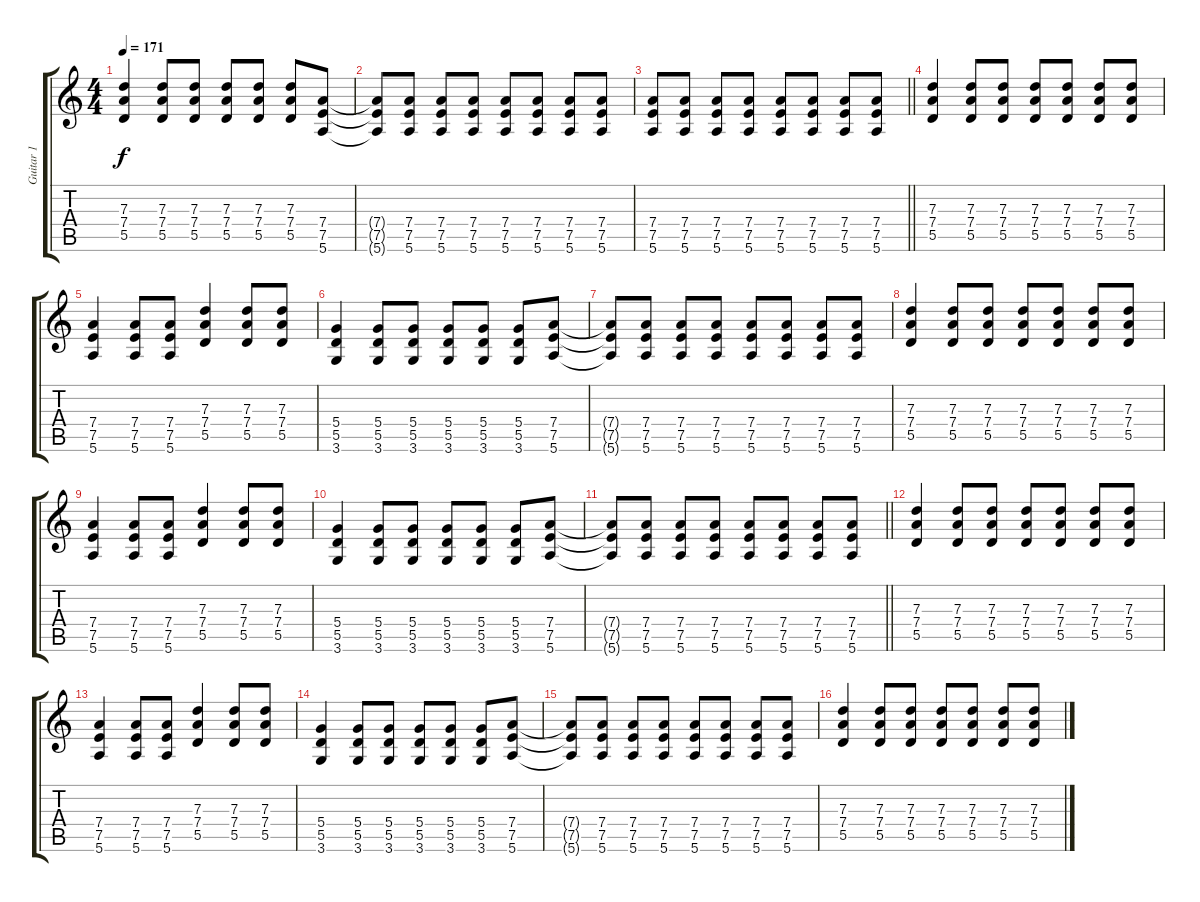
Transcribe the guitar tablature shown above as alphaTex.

\track ("Guitar 1" "Guitar 1") {instrument overdrivenguitar}
\staff {score tabs}
\tuning (E4 B3 G3 D3 A2 E2) {hide}
\ts (4 4)
\tempo 171
\clef g2
\ks c
(7.3 7.4 5.5).4{dy f} (7.3 7.4 5.5).8 (7.3 7.4 5.5).8 (7.3 7.4 5.5).8 (7.3 7.4 5.5).8 (7.3 7.4 5.5).8 (7.4 7.5 5.6).8 |
(7.4{t} 7.5{t} 5.6{t}).8 (7.4 7.5 5.6).8 (7.4 7.5 5.6).8 (7.4 7.5 5.6).8 (7.4 7.5 5.6).8 (7.4 7.5 5.6).8 (7.4 7.5 5.6).8 (7.4 7.5 5.6).8 |
\barLineRight lightlight
(7.4 7.5 5.6).8 (7.4 7.5 5.6).8 (7.4 7.5 5.6).8 (7.4 7.5 5.6).8 (7.4 7.5 5.6).8 (7.4 7.5 5.6).8 (7.4 7.5 5.6).8 (7.4 7.5 5.6).8 |
(7.3 7.4 5.5).4 (7.3 7.4 5.5).8 (7.3 7.4 5.5).8 (7.3 7.4 5.5).8 (7.3 7.4 5.5).8 (7.3 7.4 5.5).8 (7.3 7.4 5.5).8 |
(7.4 7.5 5.6).4 (7.4 7.5 5.6).8 (7.4 7.5 5.6).8 (7.3 7.4 5.5).4 (7.3 7.4 5.5).8 (7.3 7.4 5.5).8 |
(5.4 5.5 3.6).4 (5.4 5.5 3.6).8 (5.4 5.5 3.6).8 (5.4 5.5 3.6).8 (5.4 5.5 3.6).8 (5.4 5.5 3.6).8 (7.4 7.5 5.6).8 |
(7.4{t} 7.5{t} 5.6{t}).8 (7.4 7.5 5.6).8 (7.4 7.5 5.6).8 (7.4 7.5 5.6).8 (7.4 7.5 5.6).8 (7.4 7.5 5.6).8 (7.4 7.5 5.6).8 (7.4 7.5 5.6).8 |
(7.3 7.4 5.5).4 (7.3 7.4 5.5).8 (7.3 7.4 5.5).8 (7.3 7.4 5.5).8 (7.3 7.4 5.5).8 (7.3 7.4 5.5).8 (7.3 7.4 5.5).8 |
(7.4 7.5 5.6).4 (7.4 7.5 5.6).8 (7.4 7.5 5.6).8 (7.3 7.4 5.5).4 (7.3 7.4 5.5).8 (7.3 7.4 5.5).8 |
(5.4 5.5 3.6).4 (5.4 5.5 3.6).8 (5.4 5.5 3.6).8 (5.4 5.5 3.6).8 (5.4 5.5 3.6).8 (5.4 5.5 3.6).8 (7.4 7.5 5.6).8 |
\barLineRight lightlight
(7.4{t} 7.5{t} 5.6{t}).8 (7.4 7.5 5.6).8 (7.4 7.5 5.6).8 (7.4 7.5 5.6).8 (7.4 7.5 5.6).8 (7.4 7.5 5.6).8 (7.4 7.5 5.6).8 (7.4 7.5 5.6).8 |
(7.3 7.4 5.5).4 (7.3 7.4 5.5).8 (7.3 7.4 5.5).8 (7.3 7.4 5.5).8 (7.3 7.4 5.5).8 (7.3 7.4 5.5).8 (7.3 7.4 5.5).8 |
(7.4 7.5 5.6).4 (7.4 7.5 5.6).8 (7.4 7.5 5.6).8 (7.3 7.4 5.5).4 (7.3 7.4 5.5).8 (7.3 7.4 5.5).8 |
(5.4 5.5 3.6).4 (5.4 5.5 3.6).8 (5.4 5.5 3.6).8 (5.4 5.5 3.6).8 (5.4 5.5 3.6).8 (5.4 5.5 3.6).8 (7.4 7.5 5.6).8 |
(7.4{t} 7.5{t} 5.6{t}).8 (7.4 7.5 5.6).8 (7.4 7.5 5.6).8 (7.4 7.5 5.6).8 (7.4 7.5 5.6).8 (7.4 7.5 5.6).8 (7.4 7.5 5.6).8 (7.4 7.5 5.6).8 |
(7.3 7.4 5.5).4 (7.3 7.4 5.5).8 (7.3 7.4 5.5).8 (7.3 7.4 5.5).8 (7.3 7.4 5.5).8 (7.3 7.4 5.5).8 (7.3 7.4 5.5).8
